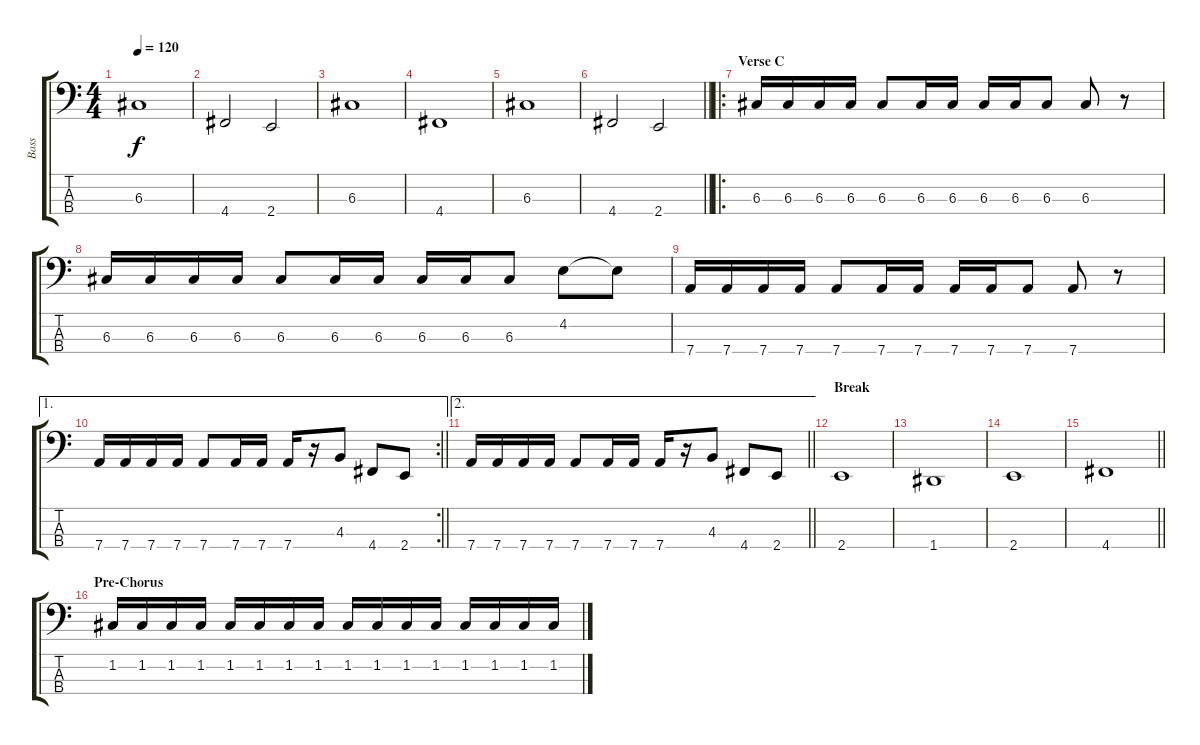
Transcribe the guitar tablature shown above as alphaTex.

\track ("Bass" "Bass") {instrument electricbassfinger}
\staff {score tabs}
\tuning (F2 C2 G1 D1) {hide}
\ts (4 4)
\tempo 120
\clef f4
\ks c
6.3.1{dy f} |
4.4.2 2.4.2 |
6.3.1 |
4.4.1 |
6.3.1 |
\barLineRight lightlight
4.4.2 2.4.2 |
\ro
\section ("" "Verse C")
6.3.16 6.3.16 6.3.16 6.3.16 6.3.8 6.3.16 6.3.16 6.3.16 6.3.16 6.3.8 6.3.8 r.8 |
6.3.16 6.3.16 6.3.16 6.3.16 6.3.8 6.3.16 6.3.16 6.3.16 6.3.16 6.3.8 4.2.8 4.2{t}.8 |
7.4.16 7.4.16 7.4.16 7.4.16 7.4.8 7.4.16 7.4.16 7.4.16 7.4.16 7.4.8 7.4.8 r.8 |
\ae 1
\rc 2
\barLineRight lightlight
7.4.16 7.4.16 7.4.16 7.4.16 7.4.8 7.4.16 7.4.16 7.4.16 r.16 4.3.8 4.4.8 2.4.8 |
\ae 2
\barLineRight lightlight
7.4.16 7.4.16 7.4.16 7.4.16 7.4.8 7.4.16 7.4.16 7.4.16 r.16 4.3.8 4.4.8 2.4.8 |
\section ("" "Break")
2.4.1 |
1.4.1 |
2.4.1 |
\barLineRight lightlight
4.4.1 |
\section ("" "Pre-Chorus")
1.2.16 1.2.16 1.2.16 1.2.16 1.2.16 1.2.16 1.2.16 1.2.16 1.2.16 1.2.16 1.2.16 1.2.16 1.2.16 1.2.16 1.2.16 1.2.16
